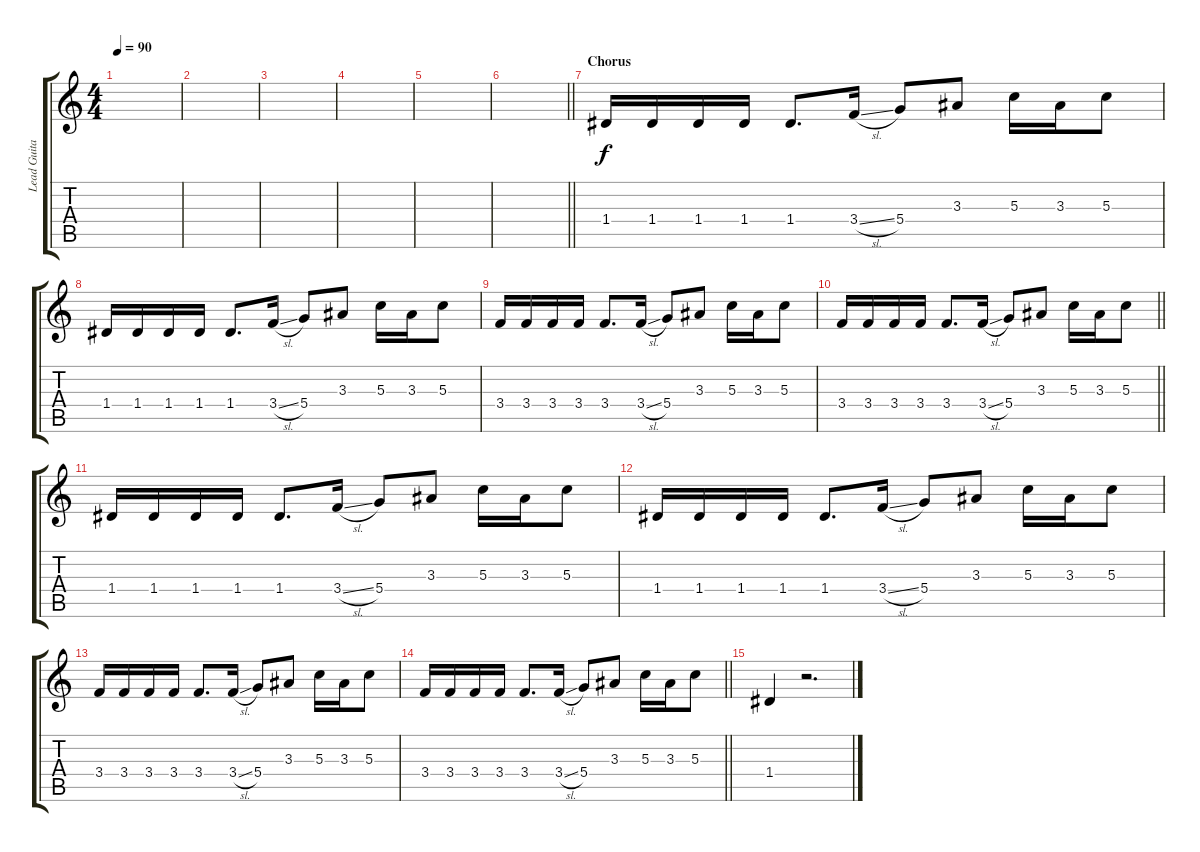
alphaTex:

\track ("Lead Guitar" "Lead Guita") {instrument distortionguitar}
\staff {score tabs}
\tuning (E4 B3 G3 D3 A2 E2) {hide}
\ts (4 4)
\tempo 90
\clef g2
\ks c
|
|
|
|
|
\barLineRight lightlight
|
\section ("" "Chorus")
1.4.16 1.4.16 1.4.16 1.4.16 1.4.8{d} 3.4{sl}.16 5.4.8 3.3.8 5.3.16 3.3.16 5.3.8 |
1.4.16 1.4.16 1.4.16 1.4.16 1.4.8{d} 3.4{sl}.16 5.4.8 3.3.8 5.3.16 3.3.16 5.3.8 |
3.4.16 3.4.16 3.4.16 3.4.16 3.4.8{d} 3.4{sl}.16 5.4.8 3.3.8 5.3.16 3.3.16 5.3.8 |
\barLineRight lightlight
3.4.16 3.4.16 3.4.16 3.4.16 3.4.8{d} 3.4{sl}.16 5.4.8 3.3.8 5.3.16 3.3.16 5.3.8 |
1.4.16 1.4.16 1.4.16 1.4.16 1.4.8{d} 3.4{sl}.16 5.4.8 3.3.8 5.3.16 3.3.16 5.3.8 |
1.4.16 1.4.16 1.4.16 1.4.16 1.4.8{d} 3.4{sl}.16 5.4.8 3.3.8 5.3.16 3.3.16 5.3.8 |
3.4.16 3.4.16 3.4.16 3.4.16 3.4.8{d} 3.4{sl}.16 5.4.8 3.3.8 5.3.16 3.3.16 5.3.8 |
\barLineRight lightlight
3.4.16 3.4.16 3.4.16 3.4.16 3.4.8{d} 3.4{sl}.16 5.4.8 3.3.8 5.3.16 3.3.16 5.3.8 |
1.4.4 r.2{d}
